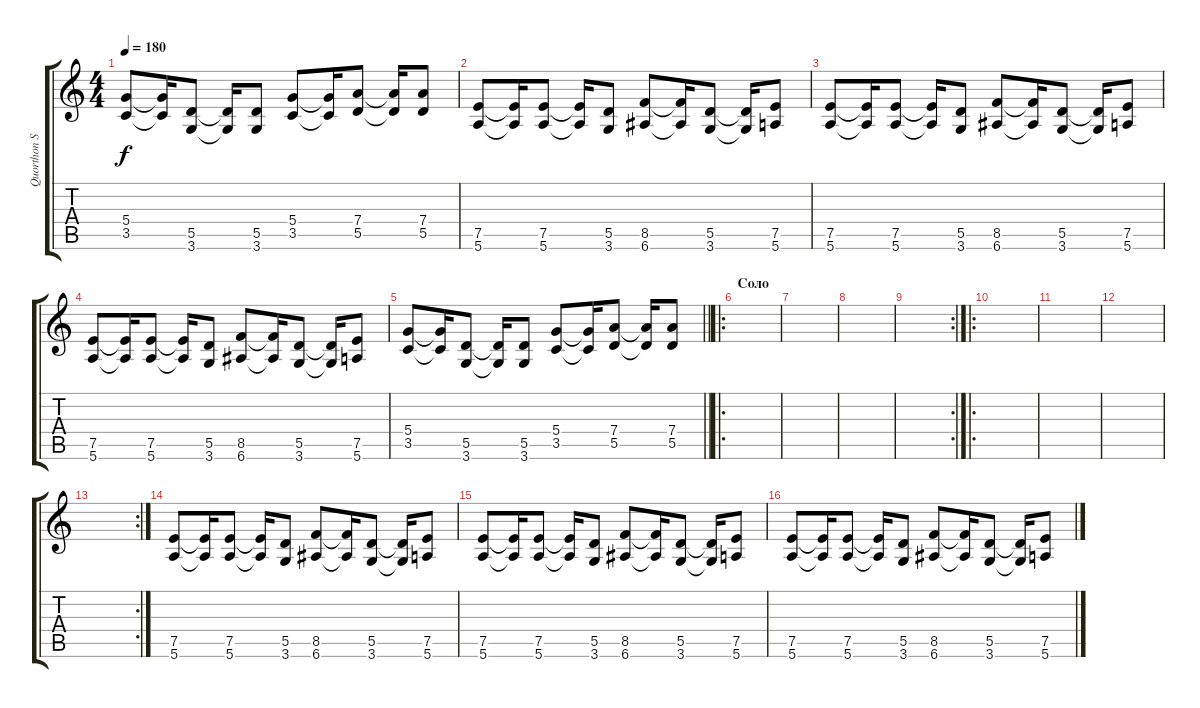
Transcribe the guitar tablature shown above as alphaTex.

\track ("Quorthon Seth" "Quorthon S") {instrument distortionguitar}
\staff {score tabs}
\tuning (E4 B3 G3 D3 A2 E2) {hide}
\ts (4 4)
\tempo 180
\clef g2
\ks c
(5.4 3.5).8{dy f} (5.4{t} 3.5{t}).16 (5.5 3.6).8 (5.5{t} 3.6{t}).16 (5.5 3.6).8 (5.4 3.5).8 (5.4{t} 3.5{t}).16 (7.4 5.5).8 (7.4{t} 5.5{t}).16 (7.4 5.5).8 |
(7.5 5.6).8 (7.5{t} 5.6{t}).16 (7.5 5.6).8 (7.5{t} 5.6{t}).16 (5.5 3.6).8 (8.5 6.6).8 (8.5{t} 6.6{t}).16 (5.5 3.6).8 (5.5{t} 3.6{t}).16 (7.5 5.6).8 |
(7.5 5.6).8 (7.5{t} 5.6{t}).16 (7.5 5.6).8 (7.5{t} 5.6{t}).16 (5.5 3.6).8 (8.5 6.6).8 (8.5{t} 6.6{t}).16 (5.5 3.6).8 (5.5{t} 3.6{t}).16 (7.5 5.6).8 |
(7.5 5.6).8 (7.5{t} 5.6{t}).16 (7.5 5.6).8 (7.5{t} 5.6{t}).16 (5.5 3.6).8 (8.5 6.6).8 (8.5{t} 6.6{t}).16 (5.5 3.6).8 (5.5{t} 3.6{t}).16 (7.5 5.6).8 |
\barLineRight lightlight
(5.4 3.5).8 (5.4{t} 3.5{t}).16 (5.5 3.6).8 (5.5{t} 3.6{t}).16 (5.5 3.6).8 (5.4 3.5).8 (5.4{t} 3.5{t}).16 (7.4 5.5).8 (7.4{t} 5.5{t}).16 (7.4 5.5).8 |
\ro
\section ("" "Соло")
|
|
|
\rc 2
|
\ro
|
|
|
\rc 2
|
(7.5 5.6).8 (7.5{t} 5.6{t}).16 (7.5 5.6).8 (7.5{t} 5.6{t}).16 (5.5 3.6).8 (8.5 6.6).8 (8.5{t} 6.6{t}).16 (5.5 3.6).8 (5.5{t} 3.6{t}).16 (7.5 5.6).8 |
(7.5 5.6).8 (7.5{t} 5.6{t}).16 (7.5 5.6).8 (7.5{t} 5.6{t}).16 (5.5 3.6).8 (8.5 6.6).8 (8.5{t} 6.6{t}).16 (5.5 3.6).8 (5.5{t} 3.6{t}).16 (7.5 5.6).8 |
(7.5 5.6).8 (7.5{t} 5.6{t}).16 (7.5 5.6).8 (7.5{t} 5.6{t}).16 (5.5 3.6).8 (8.5 6.6).8 (8.5{t} 6.6{t}).16 (5.5 3.6).8 (5.5{t} 3.6{t}).16 (7.5 5.6).8
